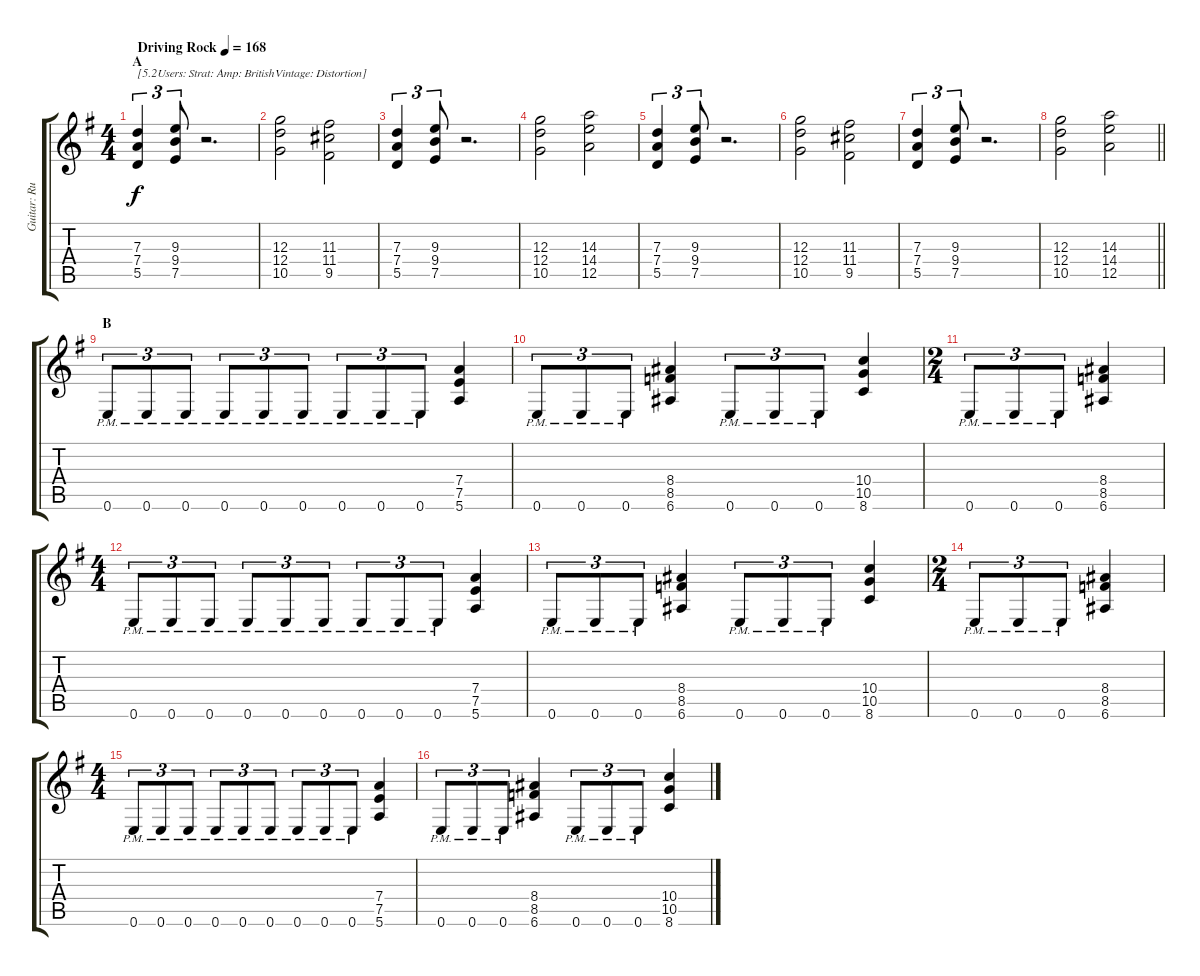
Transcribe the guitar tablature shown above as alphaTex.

\track ("Guitar: Rudolf" "Guitar: Ru") {instrument distortionguitar}
\staff {score tabs}
\tuning (E4 B3 G3 D3 A2 E2) {hide}
\ts (4 4)
\section ("" "A")
\tempo (168 "Driving Rock")
\clef g2
\ks g
(7.3 7.4 5.5).4{tu (3 2) txt "[5.2Users: Strat: Amp: BritishVintage: Distortion]" dy f instrument distortionguitar} (9.3 9.4 7.5).8{tu (3 2)} r.2{d} |
(12.3 12.4 10.5).2 (11.3 11.4 9.5).2 |
(7.3 7.4 5.5).4{tu (3 2)} (9.3 9.4 7.5).8{tu (3 2)} r.2{d} |
(12.3 12.4 10.5).2 (14.3 14.4 12.5).2 |
(7.3 7.4 5.5).4{tu (3 2)} (9.3 9.4 7.5).8{tu (3 2)} r.2{d} |
(12.3 12.4 10.5).2 (11.3 11.4 9.5).2 |
(7.3 7.4 5.5).4{tu (3 2)} (9.3 9.4 7.5).8{tu (3 2)} r.2{d} |
\barLineRight lightlight
(12.3 12.4 10.5).2 (14.3 14.4 12.5).2 |
\section ("" "B")
0.6{pm}.8{tu (3 2)} 0.6{pm}.8{tu (3 2)} 0.6{pm}.8{tu (3 2)} 0.6{pm}.8{tu (3 2)} 0.6{pm}.8{tu (3 2)} 0.6{pm}.8{tu (3 2)} 0.6{pm}.8{tu (3 2)} 0.6{pm}.8{tu (3 2)} 0.6{pm}.8{tu (3 2)} (7.4 7.5 5.6).4 |
0.6{pm}.8{tu (3 2)} 0.6{pm}.8{tu (3 2)} 0.6{pm}.8{tu (3 2)} (8.4 8.5 6.6).4 0.6{pm}.8{tu (3 2)} 0.6{pm}.8{tu (3 2)} 0.6{pm}.8{tu (3 2)} (10.4 10.5 8.6).4 |
\ts (2 4)
0.6{pm}.8{tu (3 2)} 0.6{pm}.8{tu (3 2)} 0.6{pm}.8{tu (3 2)} (8.4 8.5 6.6).4 |
\ts (4 4)
0.6{pm}.8{tu (3 2)} 0.6{pm}.8{tu (3 2)} 0.6{pm}.8{tu (3 2)} 0.6{pm}.8{tu (3 2)} 0.6{pm}.8{tu (3 2)} 0.6{pm}.8{tu (3 2)} 0.6{pm}.8{tu (3 2)} 0.6{pm}.8{tu (3 2)} 0.6{pm}.8{tu (3 2)} (7.4 7.5 5.6).4 |
0.6{pm}.8{tu (3 2)} 0.6{pm}.8{tu (3 2)} 0.6{pm}.8{tu (3 2)} (8.4 8.5 6.6).4 0.6{pm}.8{tu (3 2)} 0.6{pm}.8{tu (3 2)} 0.6{pm}.8{tu (3 2)} (10.4 10.5 8.6).4 |
\ts (2 4)
0.6{pm}.8{tu (3 2)} 0.6{pm}.8{tu (3 2)} 0.6{pm}.8{tu (3 2)} (8.4 8.5 6.6).4 |
\ts (4 4)
0.6{pm}.8{tu (3 2)} 0.6{pm}.8{tu (3 2)} 0.6{pm}.8{tu (3 2)} 0.6{pm}.8{tu (3 2)} 0.6{pm}.8{tu (3 2)} 0.6{pm}.8{tu (3 2)} 0.6{pm}.8{tu (3 2)} 0.6{pm}.8{tu (3 2)} 0.6{pm}.8{tu (3 2)} (7.4 7.5 5.6).4 |
0.6{pm}.8{tu (3 2)} 0.6{pm}.8{tu (3 2)} 0.6{pm}.8{tu (3 2)} (8.4 8.5 6.6).4 0.6{pm}.8{tu (3 2)} 0.6{pm}.8{tu (3 2)} 0.6{pm}.8{tu (3 2)} (10.4 10.5 8.6).4
